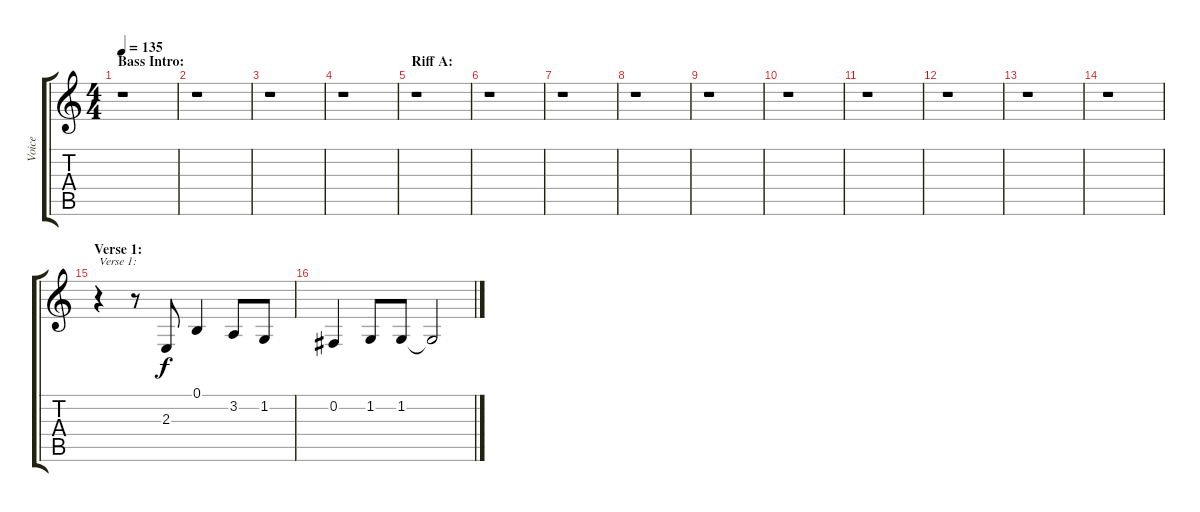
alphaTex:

\track ("Voice" "Voice") {instrument oboe}
\staff {score tabs}
\tuning (B3 Gb3 D3 A2 E2 B1) {hide}
\ts (4 4)
\section ("" "Bass Intro:")
\tempo 135
\clef g2
\ks c
r.1{dy f instrument oboe} |
r.1 |
r.1 |
r.1 |
\section ("" "Riff A:")
r.1 |
r.1 |
r.1 |
r.1 |
r.1 |
r.1 |
r.1 |
r.1 |
r.1 |
r.1 |
\section ("" "Verse 1:")
r.4{txt "Verse 1:"} r.8 2.3.8 0.1.4 3.2.8 1.2.8 |
0.2.4 1.2.8 1.2.8 1.2{t}.2
